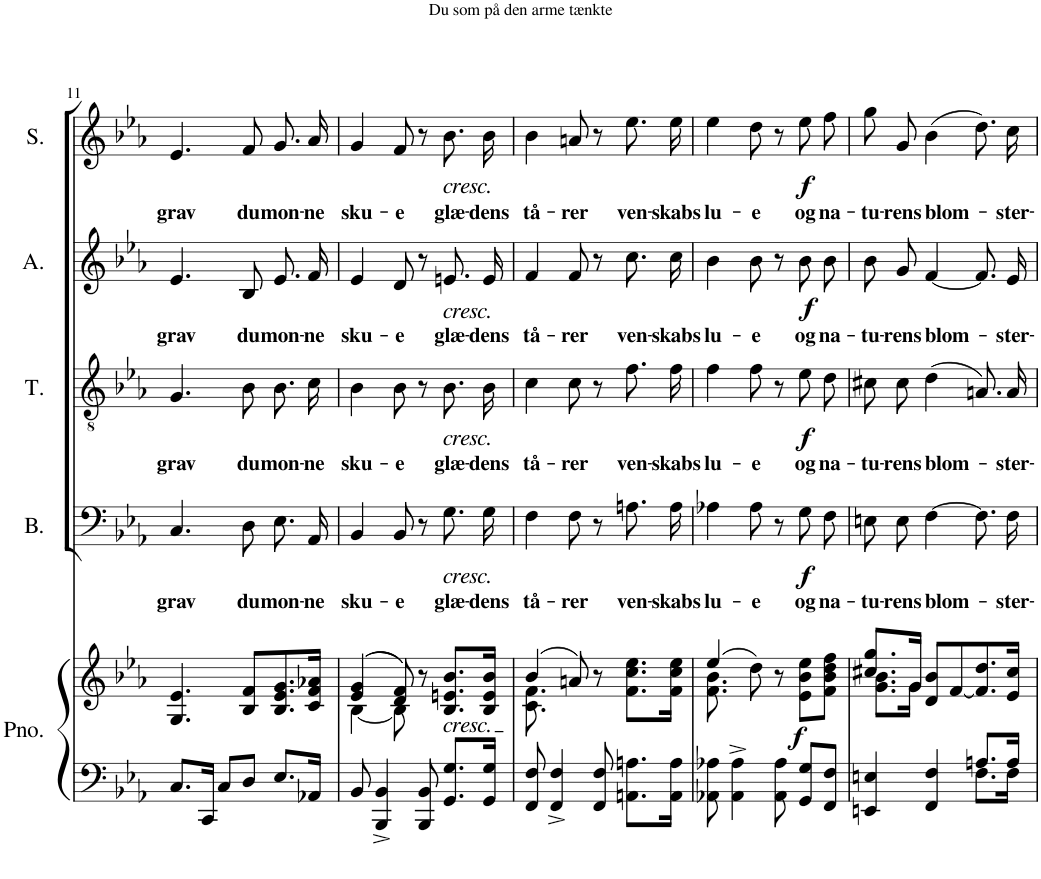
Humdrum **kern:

**kern	**kern	**dynam	**kern	**text	**dynam	**kern	**text	**dynam	**kern	**text	**dynam	**kern	**text	**dynam
*part5	*part5	*part5	*part4	*part4	*part4	*part3	*part3	*part3	*part2	*part2	*part2	*part1	*part1	*part1
*staff6	*staff5	*staff5/6	*staff4	*staff4	*staff4	*staff3	*staff3	*staff3	*staff2	*staff2	*staff2	*staff1	*staff1	*staff1
*I"Pianoforte	*	*	*I"Bassi	*	*	*I"Tenori	*	*	*I"Contralti	*	*	*I"Soprani	*	*
*I'Pno.	*	*	*I'B.	*	*	*I'T.	*	*	*	*	*	*I'S.	*	*
!!LO:PB:g=z
*clefF4	*clefG2	*	*clefF4	*	*	*clefGv2	*	*	*clefG2	*	*	*clefG2	*	*
*k[b-e-a-]	*k[b-e-a-]	*	*k[b-e-a-]	*	*	*k[b-e-a-]	*	*	*k[b-e-a-]	*	*	*k[b-e-a-]	*	*
*M3/4	*M3/4	*	*M3/4	*	*	*M3/4	*	*	*M3/4	*	*	*M3/4	*	*
=11	=11	=11	=11	=11	=11	=11	=11	=11	=11	=11	=11	=11	=11	=11
!	!	!	!	!LO:LY:b	!	!	!LO:LY:b	!	!	!LO:LY:b	!	!	!LO:LY:b	!
8.C/L	4.G/ 4.e-/	.	4.C/	grav	.	4.G/	grav	.	4.e-/	grav	.	4.e-/	grav	.
16CC/Jk	.	.	.	.	.	.	.	.	.	.	.	.	.	.
8C/L	.	.	.	.	.	.	.	.	.	.	.	.	.	.
!	!	!	!	!LO:LY:b	!	!	!LO:LY:b	!	!	!LO:LY:b	!	!	!LO:LY:b	!
8D/J	8B-/ 8f/L	.	8D\	du	.	8B-\	du	.	8B-/	du	.	8f/	du	.
!	!	!	!	!LO:LY:b	!	!	!LO:LY:b	!	!	!LO:LY:b	!	!	!LO:LY:b	!
8.E-/L	8.B-/ 8.e-/ 8.g/	.	8.E-/L	mon-	.	8.B-\L	mon-	.	8.e-/L	mon-	.	8.g/L	mon-	.
!	!	!	!	!LO:LY:b	!	!	!LO:LY:b	!	!	!LO:LY:b	!	!	!LO:LY:b	!
16AA-X/Jk	16c/ 16f/ 16a-X/Jk	.	16AA-/Jk	-ne	.	16c\Jk	-ne	.	16f/Jk	-ne	.	16a-/Jk	-ne	.
=12	=12	=12	=12	=12	=12	=12	=12	=12	=12	=12	=12	=12	=12	=12
*	*^	*	*	*	*	*	*	*	*	*	*	*	*	*
!	!	!	!	!	!LO:LY:b	!	!	!LO:LY:b	!	!	!LO:LY:b	!	!	!LO:LY:b	!
8BB-/	((4e-/ 4g/	[4B-\	.	4BB-/	sku-	.	4B-\	sku-	.	4e-/	sku-	.	4g/	sku-	.
4BBB-/^ 4BB-/^	.	.	.	.	.	.	.	.	.	.	.	.	.	.	.
!	!	!	!	!	!LO:LY:b	!	!	!LO:LY:b	!	!	!LO:LY:b	!	!	!LO:LY:b	!
.	8d/ 8f/))	8B-\]	.	8BB-/	-e	.	8B-\	-e	.	8d/	-e	.	8f/	-e	.
8BBB-/ 8BB-/	8r	8ryy	.	8r	.	.	8r	.	.	8r	.	.	8r	.	.
!	!	!	!	!	!	!	!	!	!	!	!	!	!LO:TX:b:i:t=cresc.	!	!
!	!	!	!	!	!	!	!	!	!	!LO:TX:b:i:t=cresc.	!	!	!	!	!
!	!	!	!	!	!	!	!LO:TX:b:i:t=cresc.	!	!	!	!	!	!	!	!
!	!	!	!	!LO:TX:b:i:t=cresc.	!	!	!	!	!	!	!	!	!	!	!
!	!LO:TX:b:i:t=cresc.	!	!	!	!	!	!	!	!	!	!	!	!	!	!
!	!	!	!	!	!LO:LY:b	!	!	!LO:LY:b	!	!	!LO:LY:b	!	!	!LO:LY:b	!
8.GG/ 8.G/L	8.B-/ 8.en/ 8.b-/L	4ryy	.	8.G\L	glæ-	.	8.B-\L	glæ-	.	8.en/L	glæ-	.	8.b-\L	glæ-	.
!	!	!	!	!	!LO:LY:b	!	!	!LO:LY:b	!	!	!LO:LY:b	!	!	!LO:LY:b	!
16GG/ 16G/Jk	16B-/ 16e/ 16b-/Jk	.	.	16G\Jk	-dens	.	16B-\Jk	-dens	.	16e/Jk	-dens	.	16b-\Jk	-dens	.
=13	=13	=13	=13	=13	=13	=13	=13	=13	=13	=13	=13	=13	=13	=13	=13
!	!	!	!	!	!LO:LY:b	!	!	!LO:LY:b	!	!	!LO:LY:b	!	!	!LO:LY:b	!
8FF/ 8F/	(4b-/	8.c\ 8.f\	.	4F\	tå-	.	4c\	tå-	.	4f/	tå-	.	4b-\	tå-	.
4FF/^ 4F/^	.	.	.	.	.	.	.	.	.	.	.	.	.	.	.
.	.	16ryy	.	.	.	.	.	.	.	.	.	.	.	.	.
!	!	!	!	!	!LO:LY:b	!	!	!LO:LY:b	!	!	!LO:LY:b	!	!	!LO:LY:b	!
.	8an/)	8ryy	.	8F\	-rer	.	8c\	-rer	.	8f/	-rer	.	8an/	-rer	.
8FF/ 8F/	8r	8ryy	.	8r	.	.	8r	.	.	8r	.	.	8r	.	.
!	!	!	!	!	!LO:LY:b	!	!	!LO:LY:b	!	!	!LO:LY:b	!	!	!LO:LY:b	!
8.AAn\ 8.An\L	8.f\ 8.cc\ 8.ee-\L	4ryy	.	8.An\L	ven-	.	8.f\L	ven-	.	8.cc\L	ven-	.	8.ee-\L	ven-	.
!	!	!	!	!	!LO:LY:b	!	!	!LO:LY:b	!	!	!LO:LY:b	!	!	!LO:LY:b	!
16AA\ 16A\Jk	16f\ 16cc\ 16ee-\Jk	.	.	16A\Jk	-skabs	.	16f\Jk	-skabs	.	16cc\Jk	-skabs	.	16ee-\Jk	-skabs	.
=14	=14	=14	=14	=14	=14	=14	=14	=14	=14	=14	=14	=14	=14	=14	=14
!	!	!	!	!	!LO:LY:b	!	!	!LO:LY:b	!	!	!LO:LY:b	!	!	!LO:LY:b	!
8AA-X\ 8A-X\	(4ee-/	8.f\ 8.b-\	.	4A-X\	lu-	.	4f\	lu-	.	4b-\	lu-	.	4ee-\	lu-	.
4AA-\^ 4A-\^	.	.	.	.	.	.	.	.	.	.	.	.	.	.	.
.	.	16ryy	.	.	.	.	.	.	.	.	.	.	.	.	.
!	!	!	!	!	!LO:LY:b	!	!	!LO:LY:b	!	!	!LO:LY:b	!	!	!LO:LY:b	!
.	8dd\)	8ryy	.	8A-\	-e	.	8f\	-e	.	8b-\	-e	.	8dd\	-e	.
8AA-\ 8A-\	8r	8ryy	.	8r	.	.	8r	.	.	8r	.	.	8r	.	.
!	!	!	!LO:DY:b	!	!LO:LY:b	!LO:DY:b	!	!LO:LY:b	!LO:DY:b	!	!LO:LY:b	!LO:DY:b	!	!LO:LY:b	!LO:DY:b
8GG/ 8G/L	8e-\ 8b-\ 8ee-\L	4ryy	f	8G\L	og	f	8e-\L	og	f	8b-\L	og	f	8ee-\L	og	f
!	!	!	!	!	!LO:LY:b	!	!	!LO:LY:b	!	!	!LO:LY:b	!	!	!LO:LY:b	!
8FF/ 8F/J	8f\ 8b-\ 8dd\ 8ff\J	.	.	8F\J	na-	.	8d\J	na-	.	8b-\J	na-	.	8ff\J	na-	.
=15	=15	=15	=15	=15	=15	=15	=15	=15	=15	=15	=15	=15	=15	=15	=15
*^	*	*	*	*	*	*	*	*	*	*	*	*	*	*	*
!	!	!	!	!	!	!LO:LY:b	!	!	!LO:LY:b	!	!	!LO:LY:b	!	!	!LO:LY:b	!
4EEn/ 4En/	2ryy	8.cc#X/ 8.gg/L	8.g\ 8.b-\L	.	8En\L	-tu-	.	8c#X\L	-tu-	.	8b-/L	-tu-	.	8gg\L	-tu-	.
!	!	!	!	!	!	!LO:LY:b	!	!	!LO:LY:b	!	!	!LO:LY:b	!	!	!LO:LY:b	!
.	.	.	.	.	8E\J	-rens	.	8c#\J	-rens	.	8g/J	-rens	.	8g\J	-rens	.
.	.	16g/Jk	16g\Jk	.	.	.	.	.	.	.	.	.	.	.	.	.
!	!	!	!	!	!	!LO:LY:b	!	!	!LO:LY:b	!	!	!LO:LY:b	!	!	!LO:LY:b	!
4FF/ 4F/	.	8d/ 8b-/L	2ryy	.	[4F\	blom-	.	(4d\	blom-	.	[4f/	blom-	.	(4b-\	blom-	.
.	.	[8f/	.	.	.	.	.	.	.	.	.	.	.	.	.	.
8.An/L	8.F\L	8.f/] 8.dd/	.	.	8.F\L]	.	.	8.An/L)	.	.	8.f/L]	.	.	8.dd\L)	.	.
!	!	!	!	!	!	!LO:LY:b	!	!	!LO:LY:b	!	!	!LO:LY:b	!	!	!LO:LY:b	!
16A/Jk	16F\Jk	16e-/ 16cc#/Jk	.	.	16F\Jk	-ster-	.	16A/Jk	-ster-	.	16e-/Jk	-ster-	.	16cc\Jk	-ster-	.
*v	*v	*	*	*	*	*	*	*	*	*	*	*	*	*	*	*
*	*v	*v	*	*	*	*	*	*	*	*	*	*	*	*	*
=	=	=	=	=	=	=	=	=	=	=	=	=	=	=
*-	*-	*-	*-	*-	*-	*-	*-	*-	*-	*-	*-	*-	*-	*-
